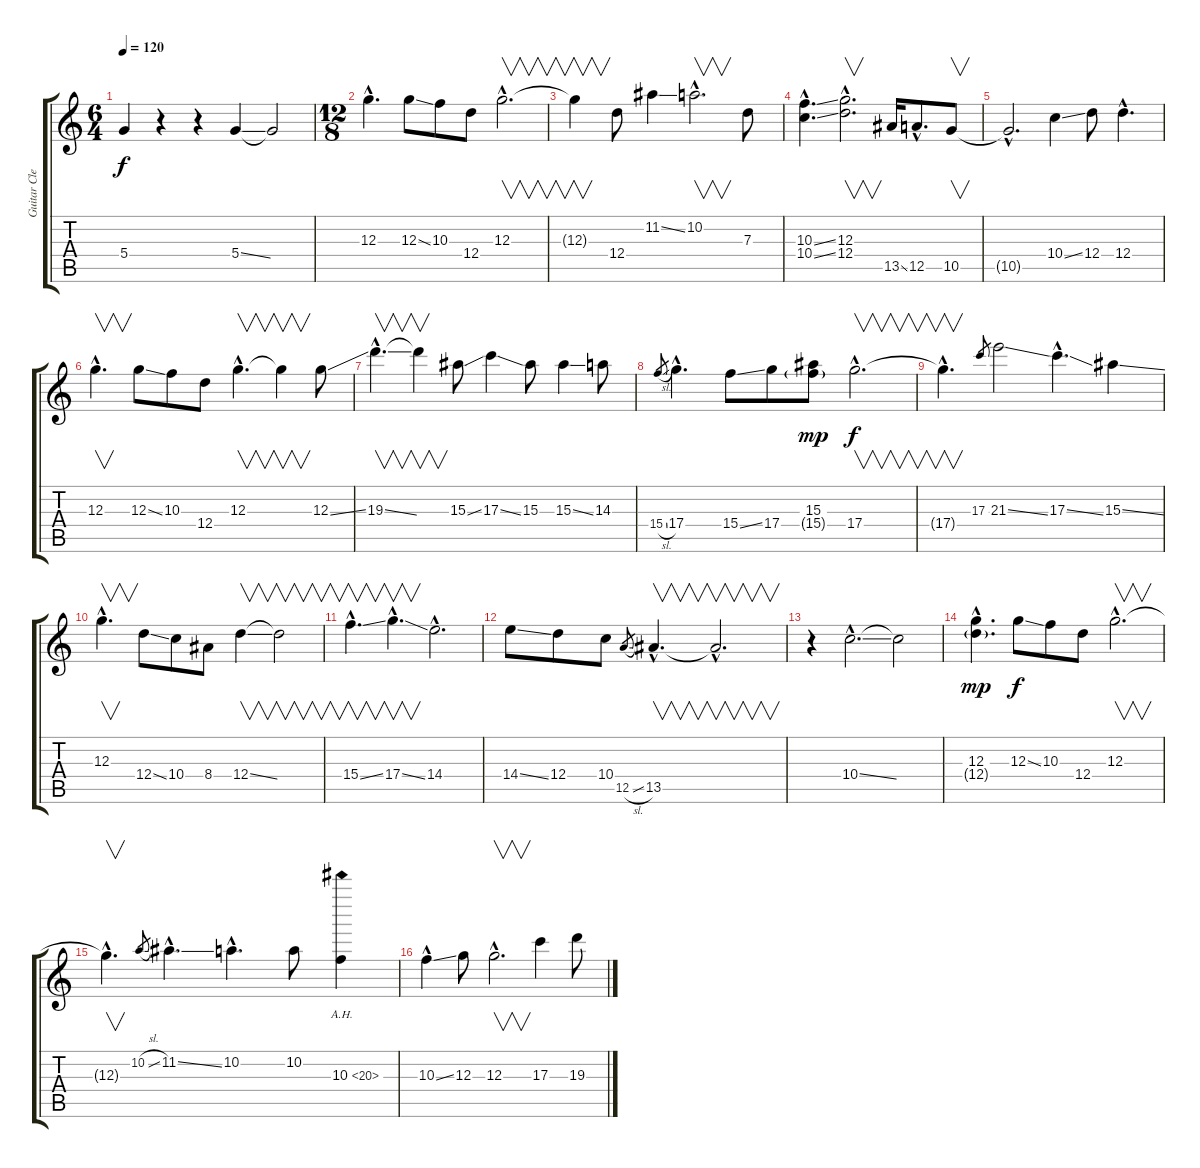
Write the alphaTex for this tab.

\track ("Guitar Clean 1" "Guitar Cle") {instrument electricguitarclean}
\staff {score tabs}
\tuning (E4 B3 G3 D3 A2 E2) {hide}
\ts (6 4)
\tempo 120
\clef g2
\ks c
5.4{t}.4{dy f} r.4 r.4 5.4{ss}.4 5.4{t}.2 |
\ts (12 8)
12.3{hac}.4{d} 12.3{ss}.8 10.3.8 12.4.8 12.3{hac}.2{v d} |
12.3{t}.4{v} 12.4.8 11.2{ss}.4 10.2{hac}.2{v d} 7.3.8 |
(10.3{ss hac} 10.4{ss hac}).4{d} (12.3{hac} 12.4{hac}).2{v d} 13.5{ss}.16 12.5{hac}.8{d} 10.5.8{v} |
10.5{hac t}.2{d} 10.4{ss}.4 12.4.8 12.4{hac}.4{d} |
12.3{hac}.4{v d} 12.3{ss}.8 10.3.8 12.4.8 12.3{hac}.4{v d} 12.3{t}.4{v} 12.3{ss}.8 |
19.3{ss hac}.4{v d} 19.3{t}.4{v} 15.3{ss}.8 17.3{ss}.4 15.3.8 15.3{ss}.4 14.3.8 |
15.4{sl}.8{gr} 17.4{hac}.4{d} 15.4{ss}.8 17.4.8 (15.3 15.4{g}).8{dy mp} 17.4{hac}.2{v d dy f} |
17.4{hac t}.4{v d} 17.3.8{gr} 21.3{ss}.2 17.3{ss hac}.4{d} 15.3{ss}.4 |
12.3{hac}.4{v d} 12.4{ss}.8 10.4.8 8.4.8 12.4{ss}.4{v} 12.4{t}.2{v} |
15.4{ss hac}.4{v d} 17.4{ss hac}.4{v d} 14.4{hac}.2{d} |
14.4{ss}.8 12.4.8 10.4.8 12.5{sl}.8{gr} 13.5{hac}.4{v d} 13.5{hac t}.2{v d} |
r.4 10.4{ss hac}.2{d} 10.4{t}.2 |
(12.3{hac} 12.4{g hac}).4{d dy mp} 12.3{ss}.8{dy f} 10.3.8 12.4.8 12.3{hac}.2{v d} |
12.3{hac t}.4{v d} 10.2{sl}.8{gr} 11.2{ss hac}.4{d} 10.2{hac}.4{d} 10.2.8 10.3{ah 10}.4 |
10.3{ss hac}.4 12.3.8 12.3{hac}.2{v d} 17.3.4 19.3.8
